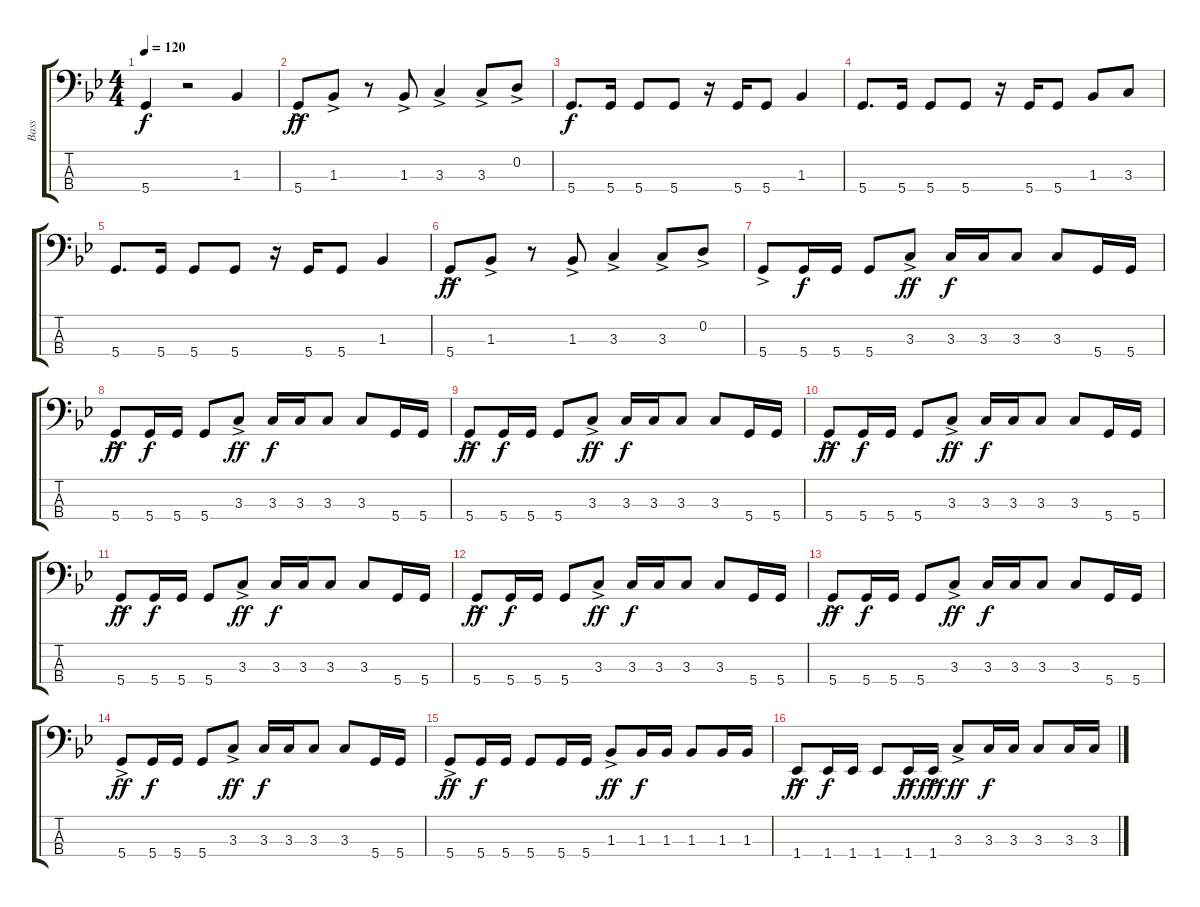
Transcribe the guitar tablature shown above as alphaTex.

\track ("Bass" "Bass") {instrument electricbasspick}
\staff {score tabs}
\tuning (G2 D2 A1 D1) {hide}
\ts (4 4)
\tempo 120
\clef f4
\ks bb
5.4.4{dy f} r.2 1.3.4 |
5.4{ac}.8{dy ff} 1.3{ac}.8 r.8 1.3{ac}.8 3.3{ac}.4 3.3{ac}.8 0.2{ac}.8 |
5.4.8{d dy f} 5.4.16 5.4.8 5.4.8 r.16 5.4.16 5.4.8 1.3.4 |
5.4.8{d} 5.4.16 5.4.8 5.4.8 r.16 5.4.16 5.4.8 1.3.8 3.3.8 |
5.4.8{d} 5.4.16 5.4.8 5.4.8 r.16 5.4.16 5.4.8 1.3.4 |
5.4{ac}.8{dy ff} 1.3{ac}.8 r.8 1.3{ac}.8 3.3{ac}.4 3.3{ac}.8 0.2{ac}.8 |
5.4{ac}.8 5.4.16{dy f} 5.4.16 5.4.8 3.3{ac}.8{dy ff} 3.3.16{dy f} 3.3.16 3.3.8 3.3.8 5.4.16 5.4.16 |
5.4{ac}.8{dy ff} 5.4.16{dy f} 5.4.16 5.4.8 3.3{ac}.8{dy ff} 3.3.16{dy f} 3.3.16 3.3.8 3.3.8 5.4.16 5.4.16 |
5.4{ac}.8{dy ff} 5.4.16{dy f} 5.4.16 5.4.8 3.3{ac}.8{dy ff} 3.3.16{dy f} 3.3.16 3.3.8 3.3.8 5.4.16 5.4.16 |
5.4{ac}.8{dy ff} 5.4.16{dy f} 5.4.16 5.4.8 3.3{ac}.8{dy ff} 3.3.16{dy f} 3.3.16 3.3.8 3.3.8 5.4.16 5.4.16 |
5.4{ac}.8{dy ff} 5.4.16{dy f} 5.4.16 5.4.8 3.3{ac}.8{dy ff} 3.3.16{dy f} 3.3.16 3.3.8 3.3.8 5.4.16 5.4.16 |
5.4{ac}.8{dy ff} 5.4.16{dy f} 5.4.16 5.4.8 3.3{ac}.8{dy ff} 3.3.16{dy f} 3.3.16 3.3.8 3.3.8 5.4.16 5.4.16 |
5.4{ac}.8{dy ff} 5.4.16{dy f} 5.4.16 5.4.8 3.3{ac}.8{dy ff} 3.3.16{dy f} 3.3.16 3.3.8 3.3.8 5.4.16 5.4.16 |
5.4{ac}.8{dy ff} 5.4.16{dy f} 5.4.16 5.4.8 3.3{ac}.8{dy ff} 3.3.16{dy f} 3.3.16 3.3.8 3.3.8 5.4.16 5.4.16 |
5.4{ac}.8{dy ff} 5.4.16{dy f} 5.4.16 5.4.8 5.4.16 5.4.16 1.3{ac}.8{dy ff} 1.3.16{dy f} 1.3.16 1.3.8 1.3.16 1.3.16 |
1.4{ac}.8{dy ff} 1.4.16{dy f} 1.4.16 1.4.8 1.4{ac}.16{dy ff} 1.4{ac}.16{dy fff} 3.3{ac}.8{dy ff} 3.3.16{dy f} 3.3.16 3.3.8 3.3.16 3.3.16
